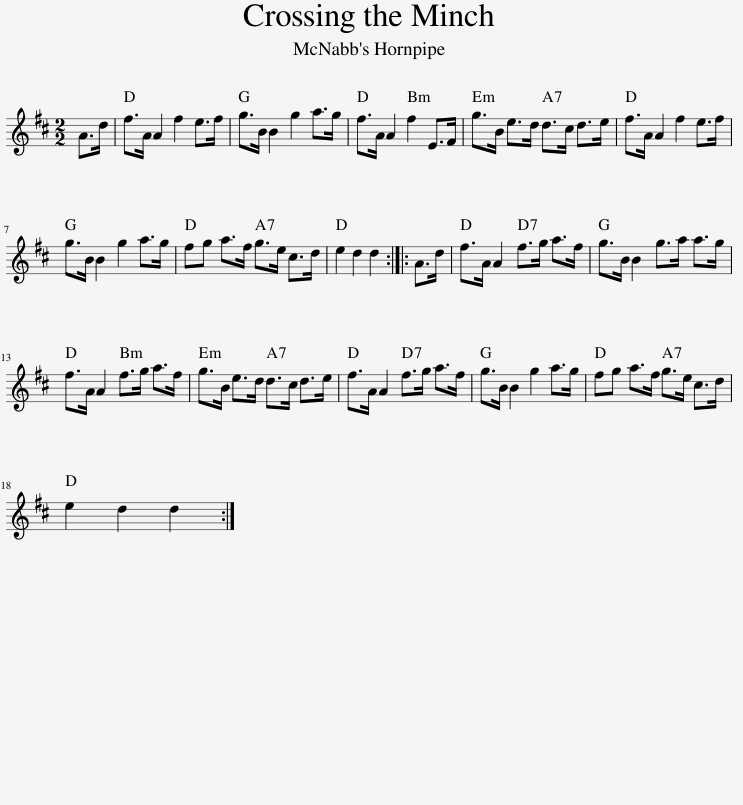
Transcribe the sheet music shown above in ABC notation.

X:1
L:1/8
M:2/2
I:linebreak $
K:D
V:1 treble
V:1
 A>d | f>A A2 f2 e>f | g>B B2 g2 a>g | f>A A2 f2 E>F | g>B e>d d>c d>e | %5
 f>A A2 f2 e>f |$ g>B B2 g2 a>g | fg a>f g>e c>d | e2 d2 d2 :: A>d | %10
 f>A A2 f>g a>f | g>B B2 g>a a>g |$ f>A A2 f>g a>f | g>B e>d d>c d>e | f>A A2 f>g a>f | %15
 g>B B2 g2 a>g | fg a>f g>e c>d |$ e2 d2 d2 :| %18
